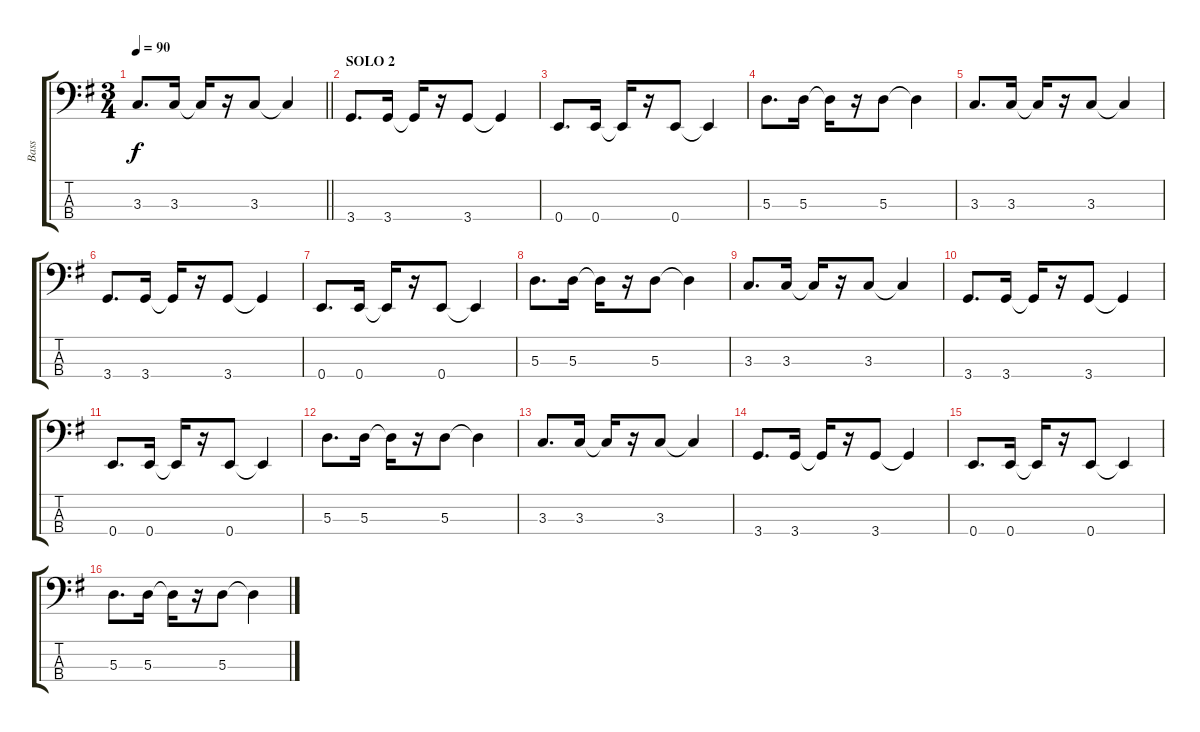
\track ("Bass" "Bass") {instrument electricbassfinger}
\staff {score tabs}
\tuning (G2 D2 A1 E1) {hide}
\ts (3 4)
\tempo 90
\clef f4
\barLineRight lightlight
\ks g
3.3.8{d dy f} 3.3.16 3.3{t}.16 r.16 3.3.8 3.3{t}.4 |
\section ("" "SOLO 2")
3.4.8{d} 3.4.16 3.4{t}.16 r.16 3.4.8 3.4{t}.4 |
0.4.8{d} 0.4.16 0.4{t}.16 r.16 0.4.8 0.4{t}.4 |
5.3.8{d} 5.3.16 5.3{t}.16 r.16 5.3.8 5.3{t}.4 |
3.3.8{d} 3.3.16 3.3{t}.16 r.16 3.3.8 3.3{t}.4 |
3.4.8{d} 3.4.16 3.4{t}.16 r.16 3.4.8 3.4{t}.4 |
0.4.8{d} 0.4.16 0.4{t}.16 r.16 0.4.8 0.4{t}.4 |
5.3.8{d} 5.3.16 5.3{t}.16 r.16 5.3.8 5.3{t}.4 |
3.3.8{d} 3.3.16 3.3{t}.16 r.16 3.3.8 3.3{t}.4 |
3.4.8{d} 3.4.16 3.4{t}.16 r.16 3.4.8 3.4{t}.4 |
0.4.8{d} 0.4.16 0.4{t}.16 r.16 0.4.8 0.4{t}.4 |
5.3.8{d} 5.3.16 5.3{t}.16 r.16 5.3.8 5.3{t}.4 |
3.3.8{d} 3.3.16 3.3{t}.16 r.16 3.3.8 3.3{t}.4 |
3.4.8{d} 3.4.16 3.4{t}.16 r.16 3.4.8 3.4{t}.4 |
0.4.8{d} 0.4.16 0.4{t}.16 r.16 0.4.8 0.4{t}.4 |
5.3.8{d} 5.3.16 5.3{t}.16 r.16 5.3.8 5.3{t}.4
